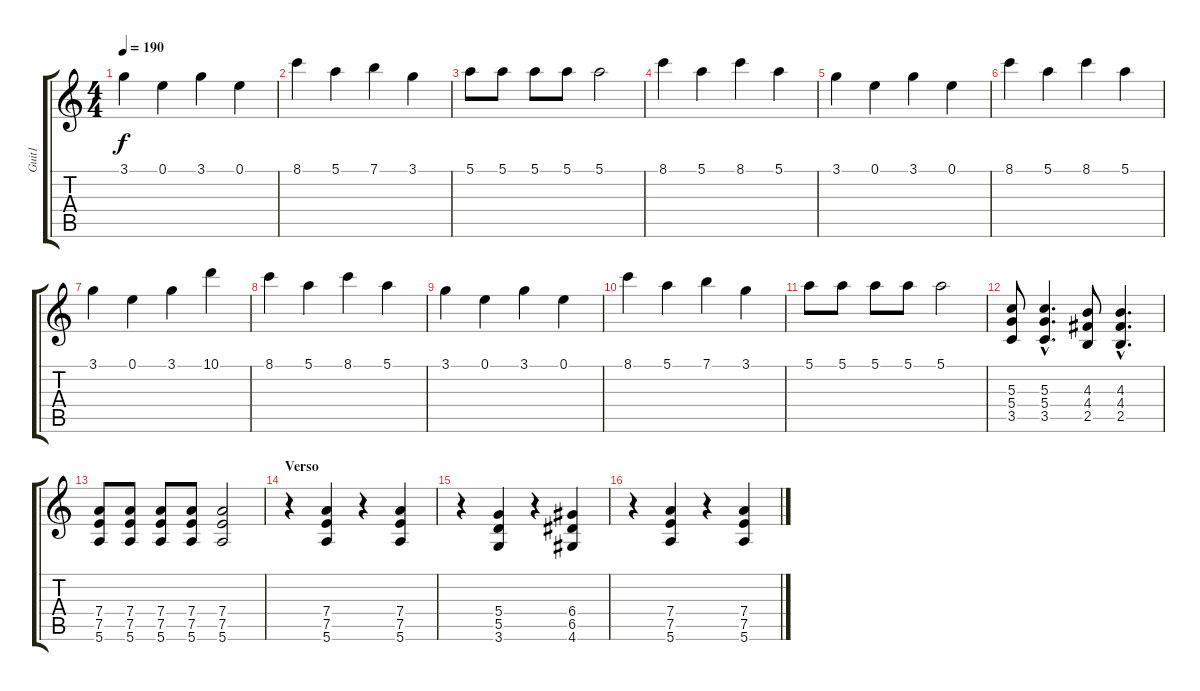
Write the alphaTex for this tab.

\track ("Guit1" "Guit1") {instrument overdrivenguitar}
\staff {score tabs}
\tuning (E4 B3 G3 D3 A2 E2) {hide}
\ts (4 4)
\tempo 190
\clef g2
\ks c
3.1.4{dy f} 0.1.4 3.1.4 0.1.4 |
8.1.4 5.1.4 7.1.4 3.1.4 |
5.1.8 5.1.8 5.1.8 5.1.8 5.1.2 |
8.1.4 5.1.4 8.1.4 5.1.4 |
3.1.4 0.1.4 3.1.4 0.1.4 |
8.1.4 5.1.4 8.1.4 5.1.4 |
3.1.4 0.1.4 3.1.4 10.1.4 |
8.1.4 5.1.4 8.1.4 5.1.4 |
3.1.4 0.1.4 3.1.4 0.1.4 |
8.1.4 5.1.4 7.1.4 3.1.4 |
5.1.8 5.1.8 5.1.8 5.1.8 5.1.2 |
(5.3 5.4 3.5).8 (5.3{hac} 5.4{hac} 3.5{hac}).4{d} (4.3 4.4 2.5).8 (4.3{hac} 4.4{hac} 2.5{hac}).4{d} |
(7.4 7.5 5.6).8 (7.4 7.5 5.6).8 (7.4 7.5 5.6).8 (7.4 7.5 5.6).8 (7.4 7.5 5.6).2 |
\section ("" "Verso")
r.4 (7.4 7.5 5.6).4 r.4 (7.4 7.5 5.6).4 |
r.4 (5.4 5.5 3.6).4 r.4 (6.4 6.5 4.6).4 |
r.4 (7.4 7.5 5.6).4 r.4 (7.4 7.5 5.6).4
